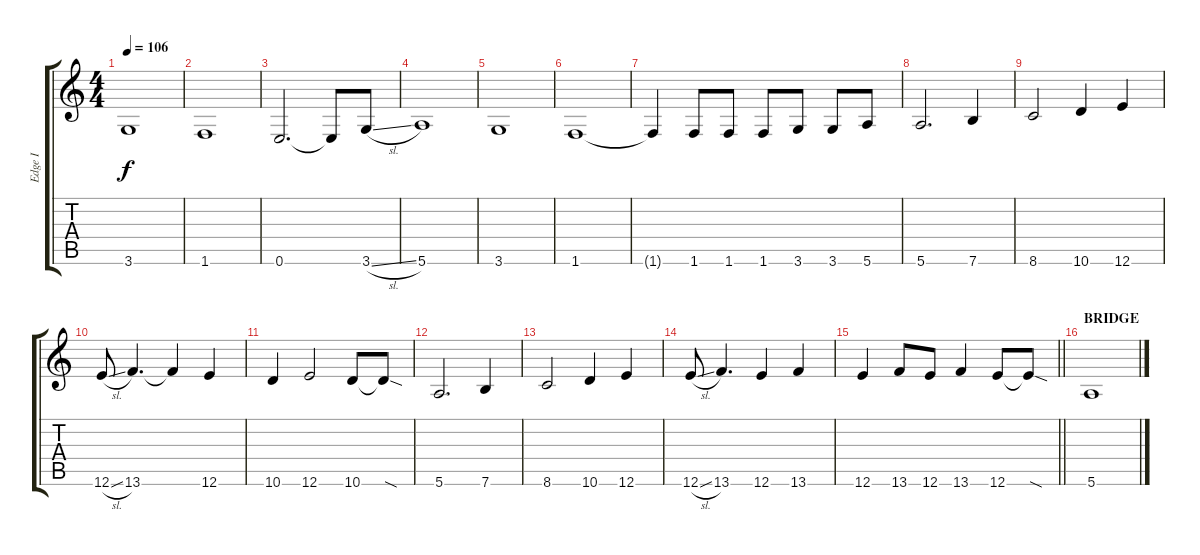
\track ("Edge I" "Edge I") {solo instrument overdrivenguitar}
\staff {score tabs}
\tuning (E4 B3 G3 D3 A2 E2) {hide}
\ts (4 4)
\tempo 106
\clef g2
\ks c
3.6.1{dy f} |
1.6.1 |
0.6.2{d} 0.6{t}.8 3.6{sl}.8 |
5.6.1 |
3.6.1 |
1.6.1 |
1.6{t}.4 1.6.8 1.6.8 1.6.8 3.6.8 3.6.8 5.6.8 |
5.6.2{d} 7.6.4 |
8.6.2 10.6.4 12.6.4 |
12.6{sl}.8 13.6.4{d} 13.6{t}.4 12.6.4 |
10.6.4 12.6.2 10.6.8 10.6{sod t}.8 |
5.6.2{d} 7.6.4 |
8.6.2 10.6.4 12.6.4 |
12.6{sl}.8 13.6.4{d} 12.6.4 13.6.4 |
\barLineRight lightlight
12.6.4 13.6.8 12.6.8 13.6.4 12.6.8 12.6{sod t}.8 |
\section ("" "BRIDGE")
5.6.1{volume 7 instrument overdrivenguitar}
